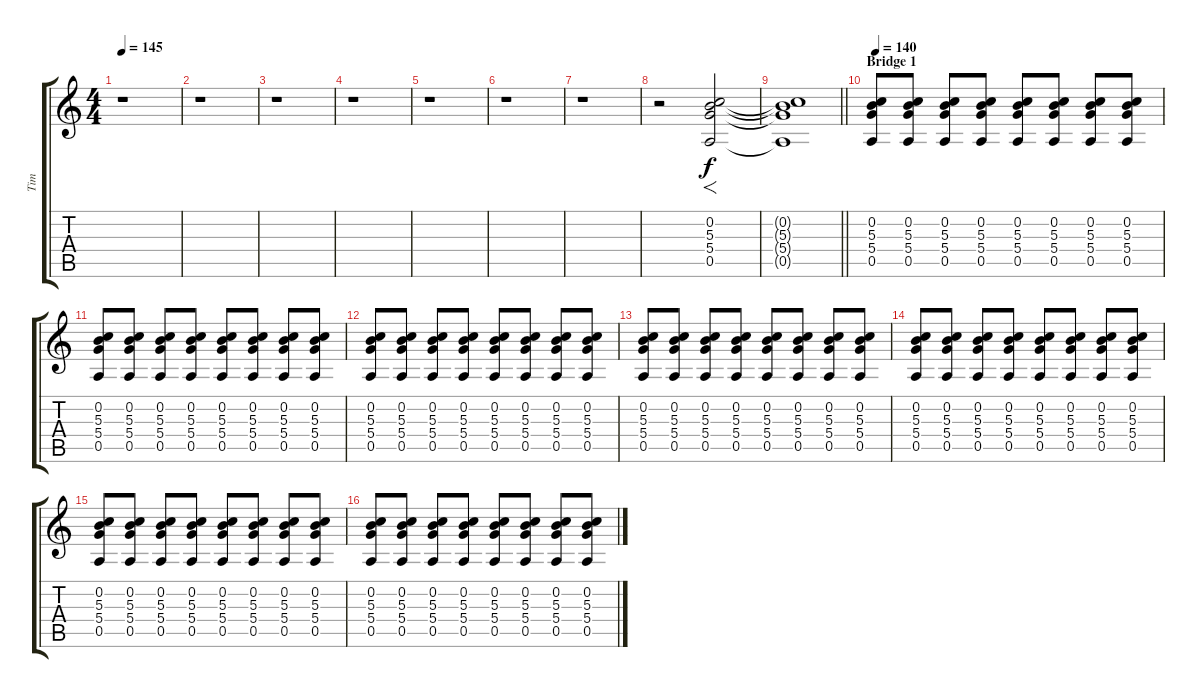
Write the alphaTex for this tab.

\track ("Tim" "Tim") {instrument distortionguitar}
\staff {score tabs}
\tuning (E4 B3 G3 D3 A2 D2) {hide}
\ts (4 4)
\tempo 145
\clef g2
\ks c
r.1{dy f} |
r.1 |
r.1 |
r.1 |
r.1 |
r.1 |
r.1 |
r.2 (0.2 5.3 5.4 0.5).2{f balance 0} |
\barLineRight lightlight
(0.2{t} 5.3{t} 5.4{t} 0.5{t}).1 |
\section ("" "Bridge 1")
\tempo 140
(0.2 5.3 5.4 0.5).8 (0.2 5.3 5.4 0.5).8 (0.2 5.3 5.4 0.5).8 (0.2 5.3 5.4 0.5).8 (0.2 5.3 5.4 0.5).8 (0.2 5.3 5.4 0.5).8 (0.2 5.3 5.4 0.5).8 (0.2 5.3 5.4 0.5).8 |
(0.2 5.3 5.4 0.5).8 (0.2 5.3 5.4 0.5).8 (0.2 5.3 5.4 0.5).8 (0.2 5.3 5.4 0.5).8 (0.2 5.3 5.4 0.5).8 (0.2 5.3 5.4 0.5).8 (0.2 5.3 5.4 0.5).8 (0.2 5.3 5.4 0.5).8 |
(0.2 5.3 5.4 0.5).8 (0.2 5.3 5.4 0.5).8 (0.2 5.3 5.4 0.5).8 (0.2 5.3 5.4 0.5).8 (0.2 5.3 5.4 0.5).8 (0.2 5.3 5.4 0.5).8 (0.2 5.3 5.4 0.5).8 (0.2 5.3 5.4 0.5).8 |
(0.2 5.3 5.4 0.5).8 (0.2 5.3 5.4 0.5).8 (0.2 5.3 5.4 0.5).8 (0.2 5.3 5.4 0.5).8 (0.2 5.3 5.4 0.5).8 (0.2 5.3 5.4 0.5).8 (0.2 5.3 5.4 0.5).8 (0.2 5.3 5.4 0.5).8 |
(0.2 5.3 5.4 0.5).8 (0.2 5.3 5.4 0.5).8 (0.2 5.3 5.4 0.5).8 (0.2 5.3 5.4 0.5).8 (0.2 5.3 5.4 0.5).8 (0.2 5.3 5.4 0.5).8 (0.2 5.3 5.4 0.5).8 (0.2 5.3 5.4 0.5).8 |
(0.2 5.3 5.4 0.5).8 (0.2 5.3 5.4 0.5).8 (0.2 5.3 5.4 0.5).8 (0.2 5.3 5.4 0.5).8 (0.2 5.3 5.4 0.5).8 (0.2 5.3 5.4 0.5).8 (0.2 5.3 5.4 0.5).8 (0.2 5.3 5.4 0.5).8 |
(0.2 5.3 5.4 0.5).8 (0.2 5.3 5.4 0.5).8 (0.2 5.3 5.4 0.5).8 (0.2 5.3 5.4 0.5).8 (0.2 5.3 5.4 0.5).8 (0.2 5.3 5.4 0.5).8 (0.2 5.3 5.4 0.5).8 (0.2 5.3 5.4 0.5).8
